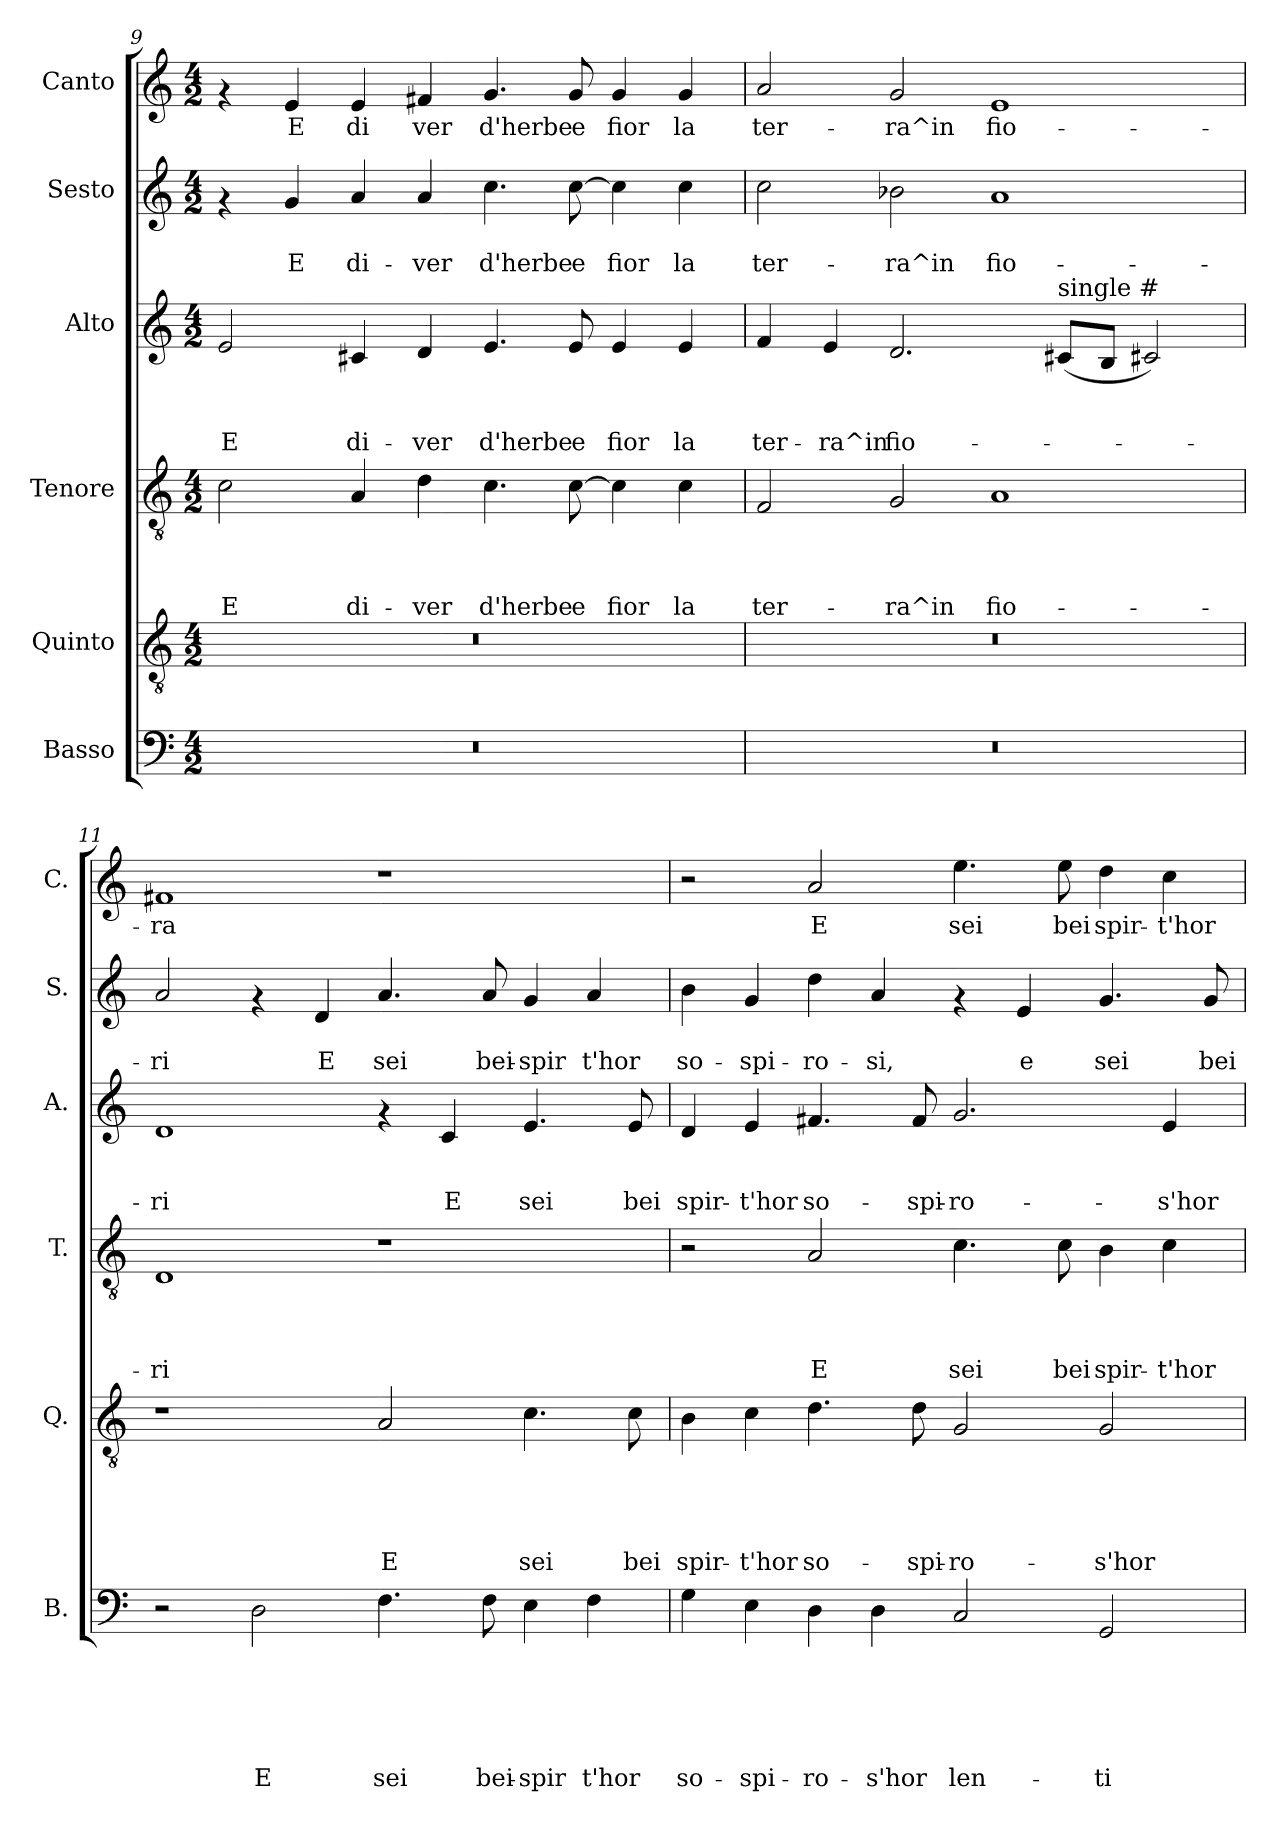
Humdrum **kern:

**kern	**text	**text	**text	**text	**text	**text	**kern	**text	**text	**text	**text	**text	**kern	**text	**text	**text	**text	**kern	**text	**text	**text	**kern	**text	**text	**kern	**text
*part6	*part6	*part6	*part6	*part6	*part6	*part6	*part5	*part5	*part5	*part5	*part5	*part5	*part4	*part4	*part4	*part4	*part4	*part3	*part3	*part3	*part3	*part2	*part2	*part2	*part1	*part1
*staff6	*staff6	*staff6	*staff6	*staff6	*staff6	*staff6	*staff5	*staff5	*staff5	*staff5	*staff5	*staff5	*staff4	*staff4	*staff4	*staff4	*staff4	*staff3	*staff3	*staff3	*staff3	*staff2	*staff2	*staff2	*staff1	*staff1
*I"Basso	*	*	*	*	*	*	*I"Quinto	*	*	*	*	*	*I"Tenore	*	*	*	*	*I"Alto	*	*	*	*I"Sesto	*	*	*I"Canto	*
*I'B.	*	*	*	*	*	*	*I'Q.	*	*	*	*	*	*I'T.	*	*	*	*	*I'A.	*	*	*	*I'S.	*	*	*I'C.	*
*clefF4	*	*	*	*	*	*	*clefGv2	*	*	*	*	*	*clefGv2	*	*	*	*	*clefG2	*	*	*	*clefG2	*	*	*clefG2	*
*k[]	*	*	*	*	*	*	*k[]	*	*	*	*	*	*k[]	*	*	*	*	*k[]	*	*	*	*k[]	*	*	*k[]	*
*C:	*	*	*	*	*	*	*C:	*	*	*	*	*	*C:	*	*	*	*	*C:	*	*	*	*C:	*	*	*C:	*
*M4/2	*	*	*	*	*	*	*M4/2	*	*	*	*	*	*M4/2	*	*	*	*	*M4/2	*	*	*	*M4/2	*	*	*M4/2	*
=9	=9	=9	=9	=9	=9	=9	=9	=9	=9	=9	=9	=9	=9	=9	=9	=9	=9	=9	=9	=9	=9	=9	=9	=9	=9	=9
!	!	!	!	!	!	!	!	!	!	!	!	!	!	!	!	!	!LO:LY:b	!	!	!	!LO:LY:b	!	!	!	!	!
0r	.	.	.	.	.	.	0r	.	.	.	.	.	2c\	.	.	.	E	2e/	.	.	E	4rf	.	.	4rf	.
!	!	!	!	!	!	!	!	!	!	!	!	!	!	!	!	!	!	!	!	!	!	!	!	!LO:LY:b	!	!LO:LY:b
.	.	.	.	.	.	.	.	.	.	.	.	.	.	.	.	.	.	.	.	.	.	4g/	.	E	4e/	E
!	!	!	!	!	!	!	!	!	!	!	!	!	!	!	!	!	!LO:LY:b	!	!	!	!LO:LY:b	!	!	!LO:LY:b	!	!LO:LY:b
.	.	.	.	.	.	.	.	.	.	.	.	.	4A/	.	.	.	di-	4c#X/	.	.	di-	4a/	.	di-	4e/	di
!	!	!	!	!	!	!	!	!	!	!	!	!	!	!	!	!	!LO:LY:b	!	!	!	!LO:LY:b	!	!	!LO:LY:b	!	!LO:LY:b
.	.	.	.	.	.	.	.	.	.	.	.	.	4d\	.	.	.	-ver	4d/	.	.	-ver	4a/	.	-ver	4f#X/	ver
!	!	!	!	!	!	!	!	!	!	!	!	!	!	!	!	!	!LO:LY:b	!	!	!	!LO:LY:b	!	!	!LO:LY:b	!	!LO:LY:b
.	.	.	.	.	.	.	.	.	.	.	.	.	4.c\	.	.	.	d'herbe	4.e/	.	.	d'herbe	4.cc\	.	d'herbe	4.g/	d'herbe
!	!	!	!	!	!	!	!	!	!	!	!	!	!	!	!	!	!LO:LY:b	!	!	!	!LO:LY:b	!	!	!LO:LY:b	!	!LO:LY:b
.	.	.	.	.	.	.	.	.	.	.	.	.	[>8c\	.	.	.	e	8e/	.	.	e	[>8cc\	.	e	8g/	e
!	!	!	!	!	!	!	!	!	!	!	!	!	!	!	!	!	!LO:LY:b	!	!	!	!LO:LY:b	!	!	!LO:LY:b	!	!LO:LY:b
.	.	.	.	.	.	.	.	.	.	.	.	.	4c\]	.	.	.	fior	4e/	.	.	fior	4cc\]	.	fior	4g/	fior
!	!	!	!	!	!	!	!	!	!	!	!	!	!	!	!	!	!LO:LY:b	!	!	!	!LO:LY:b	!	!	!LO:LY:b	!	!LO:LY:b
.	.	.	.	.	.	.	.	.	.	.	.	.	4c\	.	.	.	la	4e/	.	.	la	4cc\	.	la	4g/	la
=10	=10	=10	=10	=10	=10	=10	=10	=10	=10	=10	=10	=10	=10	=10	=10	=10	=10	=10	=10	=10	=10	=10	=10	=10	=10	=10
!	!	!	!	!	!	!	!	!	!	!	!	!	!	!	!	!	!LO:LY:b	!	!	!	!LO:LY:b	!	!	!LO:LY:b	!	!LO:LY:b
0r	.	.	.	.	.	.	0r	.	.	.	.	.	2F/	.	.	.	ter-	4f/	.	.	ter-	2cc\	.	ter-	2a/	ter-
!	!	!	!	!	!	!	!	!	!	!	!	!	!	!	!	!	!	!	!	!	!LO:LY:b	!	!	!	!	!
.	.	.	.	.	.	.	.	.	.	.	.	.	.	.	.	.	.	4e/	.	.	-ra^in	.	.	.	.	.
!	!	!	!	!	!	!	!	!	!	!	!	!	!	!	!	!	!LO:LY:b	!	!	!	!LO:LY:b	!	!	!LO:LY:b	!	!LO:LY:b
.	.	.	.	.	.	.	.	.	.	.	.	.	2G/	.	.	.	-ra^in	2.d/	.	.	fio-	2b-X\	.	-ra^in	2g/	-ra^in
!	!	!	!	!	!	!	!	!	!	!	!	!	!	!	!	!	!LO:LY:b	!	!	!	!	!	!	!LO:LY:b	!	!LO:LY:b
.	.	.	.	.	.	.	.	.	.	.	.	.	1A	.	.	.	fio-	.	.	.	.	1a	.	fio-	1e	fio-
!	!	!	!	!	!	!	!	!	!	!	!	!	!	!	!	!	!	!LO:TX:a:t=single #	!	!	!	!	!	!	!	!
.	.	.	.	.	.	.	.	.	.	.	.	.	.	.	.	.	.	(<8c#/L	.	.	.	.	.	.	.	.
.	.	.	.	.	.	.	.	.	.	.	.	.	.	.	.	.	.	8B/J	.	.	.	.	.	.	.	.
.	.	.	.	.	.	.	.	.	.	.	.	.	.	.	.	.	.	2c#X/)	.	.	.	.	.	.	.	.
=11	=11	=11	=11	=11	=11	=11	=11	=11	=11	=11	=11	=11	=11	=11	=11	=11	=11	=11	=11	=11	=11	=11	=11	=11	=11	=11
!	!	!	!	!	!	!	!	!	!	!	!	!	!	!	!	!	!LO:LY:b	!	!	!	!LO:LY:b	!	!	!LO:LY:b	!	!LO:LY:b
2r	.	.	.	.	.	.	1r	.	.	.	.	.	1D	.	.	.	-ri	1d	.	.	-ri	2a/	.	-ri	1f#X	-ra
!	!	!	!	!	!	!LO:LY:b	!	!	!	!	!	!	!	!	!	!	!	!	!	!	!	!	!	!	!	!
2D\	.	.	.	.	.	E	.	.	.	.	.	.	.	.	.	.	.	.	.	.	.	4rf	.	.	.	.
!	!	!	!	!	!	!	!	!	!	!	!	!	!	!	!	!	!	!	!	!	!	!	!	!LO:LY:b	!	!
.	.	.	.	.	.	.	.	.	.	.	.	.	.	.	.	.	.	.	.	.	.	4d/	.	E	.	.
!	!	!	!	!	!	!LO:LY:b	!	!	!	!	!	!LO:LY:b	!	!	!	!	!	!	!	!	!	!	!	!LO:LY:b	!	!
4.F\	.	.	.	.	.	sei	2A/	.	.	.	.	E	1r	.	.	.	.	4rf	.	.	.	4.a/	.	sei	1r	.
!	!	!	!	!	!	!	!	!	!	!	!	!	!	!	!	!	!	!	!	!	!LO:LY:b	!	!	!	!	!
.	.	.	.	.	.	.	.	.	.	.	.	.	.	.	.	.	.	4c/	.	.	E	.	.	.	.	.
!	!	!	!	!	!	!LO:LY:b	!	!	!	!	!	!	!	!	!	!	!	!	!	!	!	!	!	!LO:LY:b	!	!
8F\	.	.	.	.	.	bei-	.	.	.	.	.	.	.	.	.	.	.	.	.	.	.	8a/	.	bei-	.	.
!	!	!	!	!	!	!LO:LY:b	!	!	!	!	!	!LO:LY:b	!	!	!	!	!	!	!	!	!LO:LY:b	!	!	!LO:LY:b	!	!
4E\	.	.	.	.	.	-spir	4.c\	.	.	.	.	sei	.	.	.	.	.	4.e/	.	.	sei	4g/	.	-spir	.	.
!	!	!	!	!	!	!LO:LY:b	!	!	!	!	!	!	!	!	!	!	!	!	!	!	!	!	!	!LO:LY:b	!	!
4F\	.	.	.	.	.	t'hor	.	.	.	.	.	.	.	.	.	.	.	.	.	.	.	4a/	.	t'hor	.	.
!	!	!	!	!	!	!	!	!	!	!	!	!LO:LY:b	!	!	!	!	!	!	!	!	!LO:LY:b	!	!	!	!	!
.	.	.	.	.	.	.	8c\	.	.	.	.	bei	.	.	.	.	.	8e/	.	.	bei	.	.	.	.	.
!!LO:PB:g=z
=12	=12	=12	=12	=12	=12	=12	=12	=12	=12	=12	=12	=12	=12	=12	=12	=12	=12	=12	=12	=12	=12	=12	=12	=12	=12	=12
!	!	!	!	!	!	!LO:LY:b	!	!	!	!	!	!LO:LY:b	!	!	!	!	!	!	!	!	!LO:LY:b	!	!	!LO:LY:b	!	!
4G\	.	.	.	.	.	so-	4B\	.	.	.	.	spir-	2r	.	.	.	.	4d/	.	.	spir-	4b\	.	so-	2r	.
!	!	!	!	!	!	!LO:LY:b	!	!	!	!	!	!LO:LY:b	!	!	!	!	!	!	!	!	!LO:LY:b	!	!	!LO:LY:b	!	!
4E\	.	.	.	.	.	-spi-	4c\	.	.	.	.	-t'hor	.	.	.	.	.	4e/	.	.	-t'hor	4g/	.	-spi-	.	.
!	!	!	!	!	!	!LO:LY:b	!	!	!	!	!	!LO:LY:b	!	!	!	!	!LO:LY:b	!	!	!	!LO:LY:b	!	!	!LO:LY:b	!	!LO:LY:b
4D\	.	.	.	.	.	-ro-	4.d\	.	.	.	.	so-	2A/	.	.	.	E	4.f#X/	.	.	so-	4dd\	.	-ro-	2a/	E
!	!	!	!	!	!	!LO:LY:b	!	!	!	!	!	!	!	!	!	!	!	!	!	!	!	!	!	!LO:LY:b	!	!
4D\	.	.	.	.	.	-s'hor	.	.	.	.	.	.	.	.	.	.	.	.	.	.	.	4a/	.	-si,	.	.
!	!	!	!	!	!	!	!	!	!	!	!	!LO:LY:b	!	!	!	!	!	!	!	!	!LO:LY:b	!	!	!	!	!
.	.	.	.	.	.	.	8d\	.	.	.	.	-spi-	.	.	.	.	.	8f#/	.	.	-spi-	.	.	.	.	.
!	!	!	!	!	!	!LO:LY:b	!	!	!	!	!	!LO:LY:b	!	!	!	!	!LO:LY:b	!	!	!	!LO:LY:b	!	!	!	!	!LO:LY:b
2C/	.	.	.	.	.	len-	2G/	.	.	.	.	-ro-	4.c\	.	.	.	sei	2.g/	.	.	-ro-	4rf	.	.	4.ee\	sei
!	!	!	!	!	!	!	!	!	!	!	!	!	!	!	!	!	!	!	!	!	!	!	!	!LO:LY:b	!	!
.	.	.	.	.	.	.	.	.	.	.	.	.	.	.	.	.	.	.	.	.	.	4e/	.	e	.	.
!	!	!	!	!	!	!	!	!	!	!	!	!	!	!	!	!	!LO:LY:b	!	!	!	!	!	!	!	!	!LO:LY:b
.	.	.	.	.	.	.	.	.	.	.	.	.	8c\	.	.	.	bei	.	.	.	.	.	.	.	8ee\	bei
!	!	!	!	!	!	!LO:LY:b	!	!	!	!	!	!LO:LY:b	!	!	!	!	!LO:LY:b	!	!	!	!	!	!	!LO:LY:b	!	!LO:LY:b
2GG/	.	.	.	.	.	-ti	2G/	.	.	.	.	-s'hor	4B\	.	.	.	spir-	.	.	.	.	4.g/	.	sei	4dd\	spir-
!	!	!	!	!	!	!	!	!	!	!	!	!	!	!	!	!	!LO:LY:b	!	!	!	!LO:LY:b	!	!	!	!	!LO:LY:b
.	.	.	.	.	.	.	.	.	.	.	.	.	4c\	.	.	.	-t'hor	4e/	.	.	-s'hor	.	.	.	4cc\	-t'hor
!	!	!	!	!	!	!	!	!	!	!	!	!	!	!	!	!	!	!	!	!	!	!	!	!LO:LY:b	!	!
.	.	.	.	.	.	.	.	.	.	.	.	.	.	.	.	.	.	.	.	.	.	8g/	.	bei	.	.
=	=	=	=	=	=	=	=	=	=	=	=	=	=	=	=	=	=	=	=	=	=	=	=	=	=	=
*-	*-	*-	*-	*-	*-	*-	*-	*-	*-	*-	*-	*-	*-	*-	*-	*-	*-	*-	*-	*-	*-	*-	*-	*-	*-	*-
